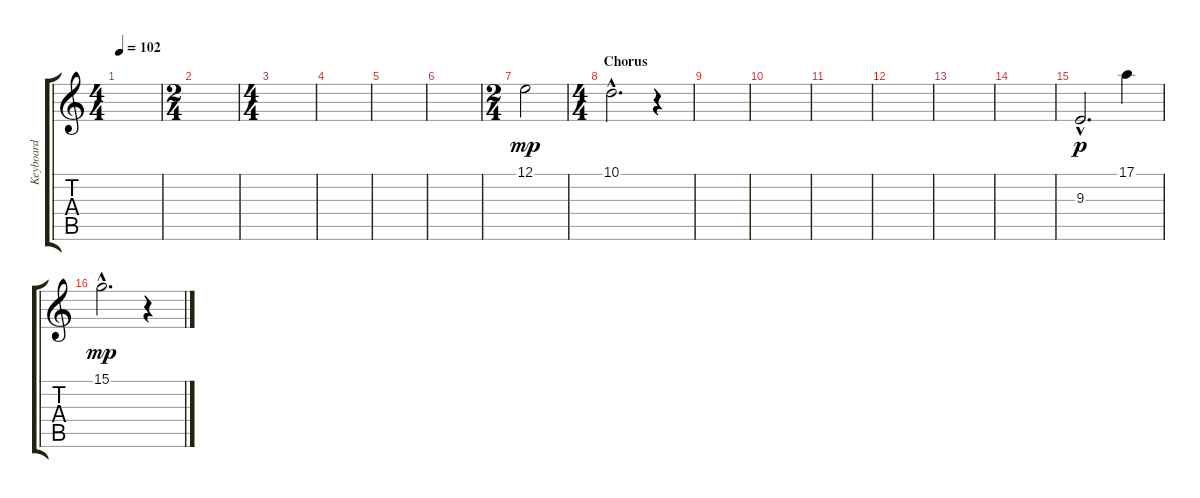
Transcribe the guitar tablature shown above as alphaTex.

\track ("Keyboard" "Keyboard") {instrument synthstrings2}
\staff {score tabs}
\tuning (E4 B3 G3 D3 A2 E2) {hide}
\ts (4 4)
\tempo 102
\clef g2
\ks c
|
\ts (2 4)
|
\ts (4 4)
|
|
|
|
\ts (2 4)
12.1.2{dy mp} |
\ts (4 4)
\section ("" "Chorus")
10.1{hac}.2{d} r.4 |
|
|
|
|
|
|
9.3{hac}.2{d dy p} 17.1.4 |
15.1{hac}.2{d dy mp} r.4
